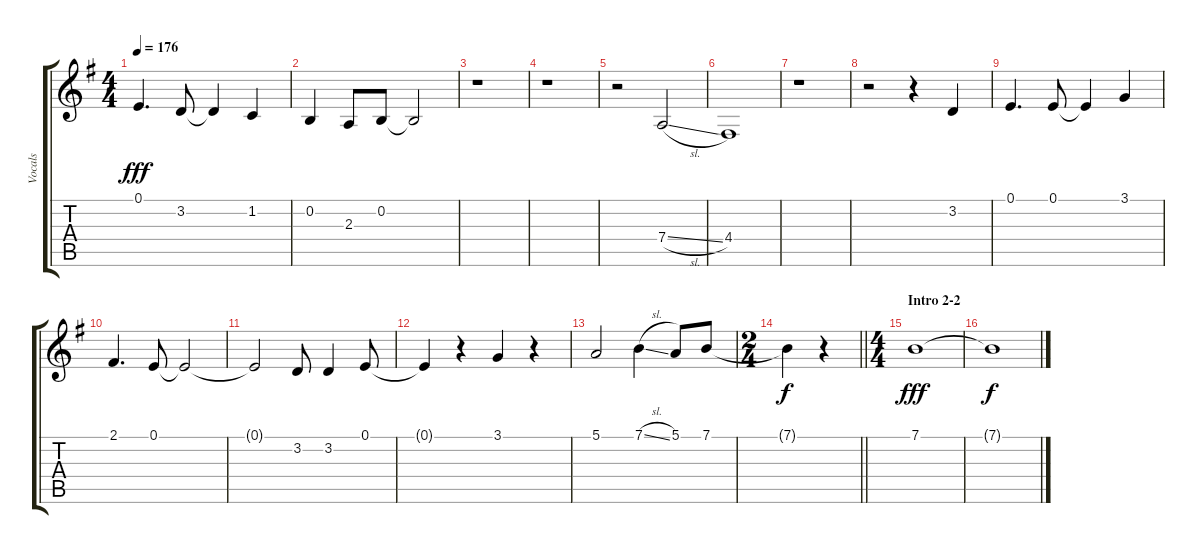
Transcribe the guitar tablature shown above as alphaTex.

\track ("Vocals" "Vocals") {instrument voiceoohs}
\staff {score tabs}
\tuning (E4 B3 G3 D3 A2 E2) {hide}
\ts (4 4)
\tempo 176
\clef g2
\ks g
0.1.4{d dy fff} 3.2.8 3.2{t}.4 1.2.4 |
0.2.4 2.3.8 0.2.8 0.2{t}.2 |
r.1 |
r.1 |
r.2 7.4{sl}.2 |
4.4.1 |
r.1 |
r.2 r.4 3.2.4 |
0.1.4{d} 0.1.8 0.1{t}.4 3.1.4 |
2.1.4{d} 0.1.8 0.1{t}.2 |
0.1{t}.2 3.2.8 3.2.4 0.1.8 |
0.1{t}.4 r.4 3.1.4 r.4 |
5.1.2 7.1{sl}.4 5.1.8 7.1.8 |
\ts (2 4)
\barLineRight lightlight
7.1{t}.4{dy f} r.4 |
\ts (4 4)
\section ("" "Intro 2-2")
7.1.1{dy fff} |
7.1{t}.1{dy f}
